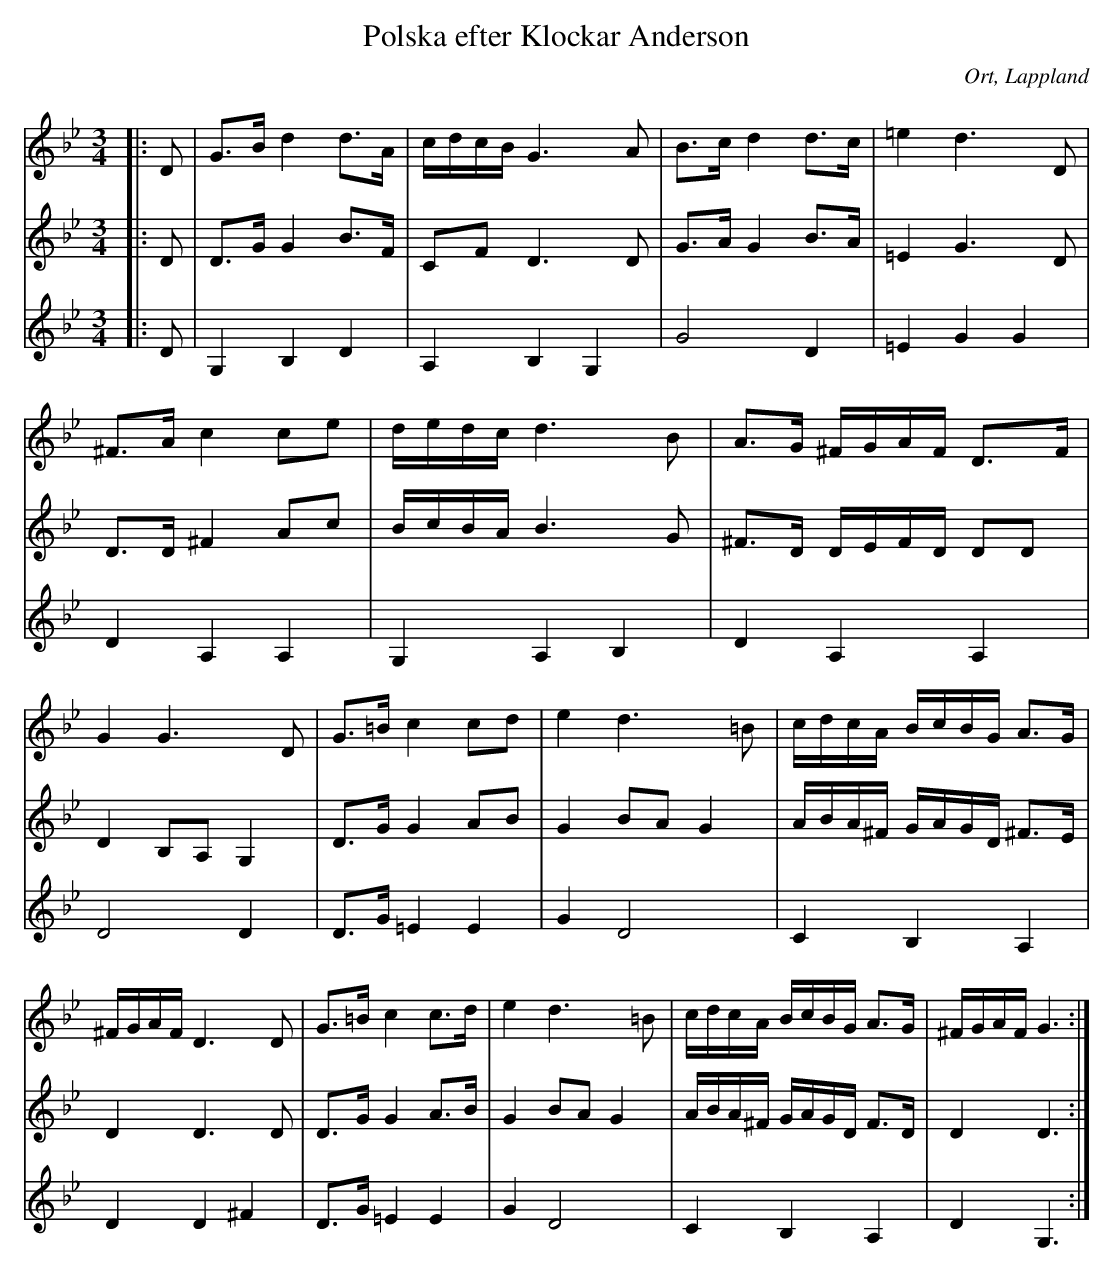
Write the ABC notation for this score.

X:1
T:Polska efter Klockar Anderson
O:Ort, Lappland
M:3/4
L:1/16
K:Gm
V:1
|: D2 | G3B d4 d3A | cdcB G6 A2 | B3c d4 d3c | =e4 d6 D2 | ^F3A c4 c2e2 | dedc d6 B2 | A3G ^FGAF D3F | G4 G6 D2 | G3=B c4 c2d2 | e4 d6 =B2 | cdcA BcBG A3G |^FGAF D6 D2 | G3=B c4 c3d | e4 d6 =B2 | cdcA BcBG A3G | ^FGAF G6 :|
V:2
|: D2 | D3G G4 B3F | C2F2 D6 D2  | G3A G4 B3A | =E4 G6 D2 | D3D ^F4 A2c2 | BcBA B6 G2 | ^F3D DEFD D2D2 | D4 B,2A,2 G,4 | D3G G4 A2B2 | G4 B2A2 G4 | ABA^F GAGD ^F3E | D4 D6 D2 | D3G G4 A3B1 | G4 B2A2 G4 | ABA^F GAGD F3D | D4 D6 :|
V:3
|:D2 | G,4 B,4 D4 | A,4 B,4 G,4 | G8 D4  | =E4 G4 G4 | D4 A,4 A,4 | G,4 A,4 B,4 | D4 A,4 A,4 | D8 D4 | D3G1 =E4 E4 | G4 D8 | C4 B,4 A,4 | D4 D4 ^F4 | D3G1 =E4 E4 | G4 D8 | C4 B,4 A,4 | D4 G,6 :|
